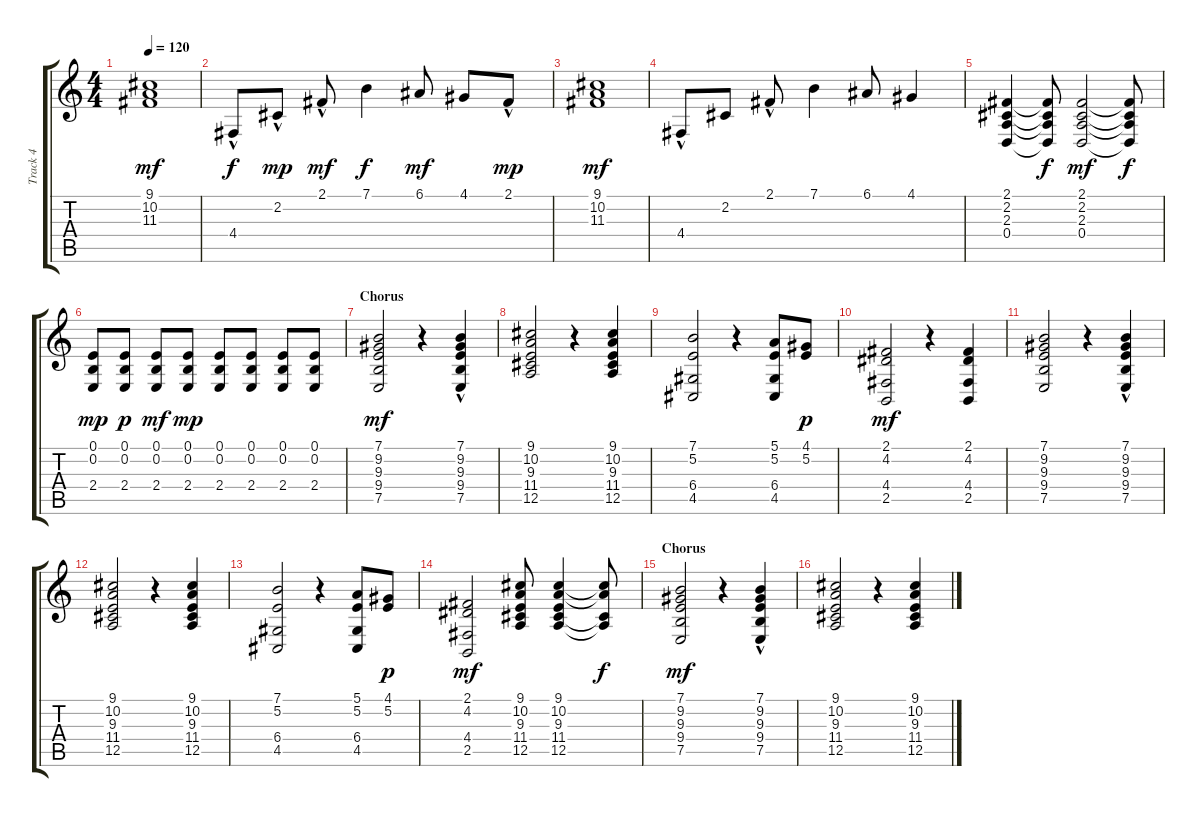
\track ("Track 4" "Track 4") {instrument brightacousticpiano}
\staff {score tabs}
\tuning (E4 B3 G3 D3 A2 E2) {hide}
\ts (4 4)
\tempo 120
\clef g2
\ks c
(9.1 10.2 11.3).1{dy mf} |
4.4{hac}.8{dy f} 2.2{hac}.8{dy mp} 2.1{hac}.8{dy mf} 7.1.4{dy f} 6.1.8{dy mf} 4.1.8 2.1{hac}.8{dy mp} |
(9.1 10.2 11.3).1{dy mf} |
4.4{hac}.8 2.2.8 2.1{hac}.8 7.1.4 6.1.8 4.1.4 |
(2.1 2.2 2.3 0.4).4 (2.1{t} 2.2{t} 2.3{t} 0.4{t}).8{dy f} (2.1 2.2 2.3 0.4).2{dy mf} (2.1{t} 2.2{t} 2.3{t} 0.4{t}).8{dy f} |
(0.1 0.2 2.4).8{dy mp} (0.1 0.2 2.4).8{dy p} (0.1 0.2 2.4).8{dy mf} (0.1 0.2 2.4).8{dy mp} (0.1 0.2 2.4).8 (0.1 0.2 2.4).8 (0.1 0.2 2.4).8 (0.1 0.2 2.4).8 |
\section ("" "Chorus")
(7.1 9.2 9.3 9.4 7.5).2{dy mf} r.4 (7.1 9.2 9.3{hac} 9.4 7.5{hac}).4 |
(9.1 10.2 9.3 11.4 12.5).2 r.4 (9.1 10.2 9.3 11.4 12.5).4 |
(7.1 5.2 6.4 4.5).2 r.4 (5.1 5.2 6.4 4.5).8 (4.1 5.2).8{dy p} |
(2.1 4.2 4.4 2.5).2{dy mf} r.4 (2.1 4.2 4.4 2.5).4 |
(7.1 9.2 9.3 9.4 7.5).2 r.4 (7.1 9.2 9.3{hac} 9.4 7.5{hac}).4 |
(9.1 10.2 9.3 11.4 12.5).2 r.4 (9.1 10.2 9.3 11.4 12.5).4 |
(7.1 5.2 6.4 4.5).2 r.4 (5.1 5.2 6.4 4.5).8 (4.1 5.2).8{dy p} |
(2.1 4.2 4.4 2.5).2{dy mf} (9.1 10.2 9.3 11.4 12.5).8 (9.1 10.2 9.3 11.4 12.5).4 (9.1{t} 10.2{t} 11.4{t} 12.5{t}).8{dy f} |
\section ("" "Chorus")
(7.1 9.2 9.3 9.4 7.5).2{dy mf} r.4 (7.1 9.2 9.3{hac} 9.4 7.5{hac}).4 |
(9.1 10.2 9.3 11.4 12.5).2 r.4 (9.1 10.2 9.3 11.4 12.5).4
